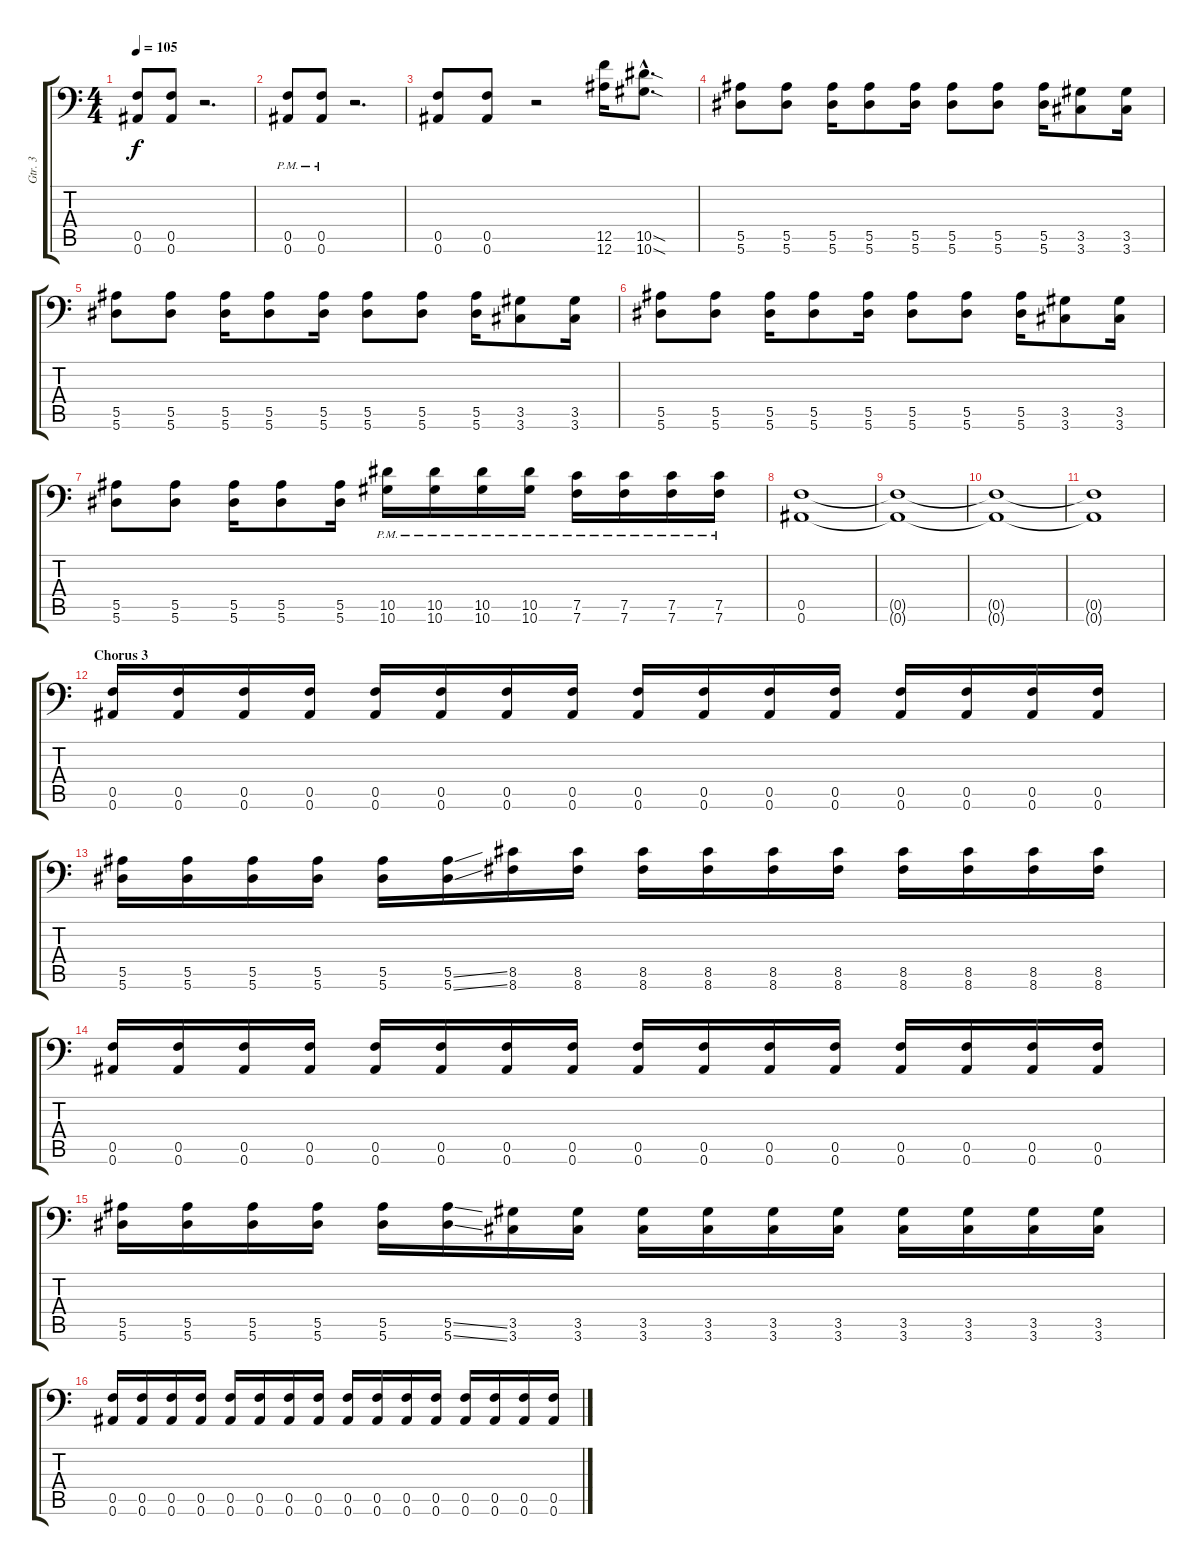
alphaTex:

\track ("Gtr. 3" "Gtr. 3") {instrument distortionguitar}
\staff {score tabs}
\tuning (C4 G3 Eb3 Bb2 F2 Bb1) {hide}
\ts (4 4)
\tempo 105
\clef f4
\ks c
(0.5 0.6).8{dy f} (0.5 0.6).8 r.2{d} |
(0.5{pm} 0.6{pm}).8 (0.5{pm} 0.6{pm}).8 r.2{d} |
(0.5 0.6).8 (0.5 0.6).8 r.2 (12.5 12.6).16 (10.5{sod hac} 10.6{sod hac}).8{d} |
(5.5 5.6).8 (5.5 5.6).8 (5.5 5.6).16 (5.5 5.6).8 (5.5 5.6).16 (5.5 5.6).8 (5.5 5.6).8 (5.5 5.6).16 (3.5 3.6).8 (3.5 3.6).16 |
(5.5 5.6).8 (5.5 5.6).8 (5.5 5.6).16 (5.5 5.6).8 (5.5 5.6).16 (5.5 5.6).8 (5.5 5.6).8 (5.5 5.6).16 (3.5 3.6).8 (3.5 3.6).16 |
(5.5 5.6).8 (5.5 5.6).8 (5.5 5.6).16 (5.5 5.6).8 (5.5 5.6).16 (5.5 5.6).8 (5.5 5.6).8 (5.5 5.6).16 (3.5 3.6).8 (3.5 3.6).16 |
(5.5 5.6).8 (5.5 5.6).8 (5.5 5.6).16 (5.5 5.6).8 (5.5 5.6).16 (10.5{pm} 10.6{pm}).16 (10.5{pm} 10.6{pm}).16 (10.5{pm} 10.6{pm}).16 (10.5{pm} 10.6{pm}).16 (7.5{pm} 7.6{pm}).16 (7.5{pm} 7.6{pm}).16 (7.5{pm} 7.6{pm}).16 (7.5{pm} 7.6{pm}).16 |
(0.5 0.6).1 |
(0.5{t} 0.6{t}).1 |
(0.5{t} 0.6{t}).1 |
(0.5{t} 0.6{t}).1 |
\section ("" "Chorus 3")
(0.5 0.6).16 (0.5 0.6).16 (0.5 0.6).16 (0.5 0.6).16 (0.5 0.6).16 (0.5 0.6).16 (0.5 0.6).16 (0.5 0.6).16 (0.5 0.6).16 (0.5 0.6).16 (0.5 0.6).16 (0.5 0.6).16 (0.5 0.6).16 (0.5 0.6).16 (0.5 0.6).16 (0.5 0.6).16 |
(5.5 5.6).16 (5.5 5.6).16 (5.5 5.6).16 (5.5 5.6).16 (5.5 5.6).16 (5.5{ss} 5.6{ss}).16 (8.5 8.6).16 (8.5 8.6).16 (8.5 8.6).16 (8.5 8.6).16 (8.5 8.6).16 (8.5 8.6).16 (8.5 8.6).16 (8.5 8.6).16 (8.5 8.6).16 (8.5 8.6).16 |
(0.5 0.6).16 (0.5 0.6).16 (0.5 0.6).16 (0.5 0.6).16 (0.5 0.6).16 (0.5 0.6).16 (0.5 0.6).16 (0.5 0.6).16 (0.5 0.6).16 (0.5 0.6).16 (0.5 0.6).16 (0.5 0.6).16 (0.5 0.6).16 (0.5 0.6).16 (0.5 0.6).16 (0.5 0.6).16 |
(5.5 5.6).16 (5.5 5.6).16 (5.5 5.6).16 (5.5 5.6).16 (5.5 5.6).16 (5.5{ss} 5.6{ss}).16 (3.5 3.6).16 (3.5 3.6).16 (3.5 3.6).16 (3.5 3.6).16 (3.5 3.6).16 (3.5 3.6).16 (3.5 3.6).16 (3.5 3.6).16 (3.5 3.6).16 (3.5 3.6).16 |
(0.5 0.6).16 (0.5 0.6).16 (0.5 0.6).16 (0.5 0.6).16 (0.5 0.6).16 (0.5 0.6).16 (0.5 0.6).16 (0.5 0.6).16 (0.5 0.6).16 (0.5 0.6).16 (0.5 0.6).16 (0.5 0.6).16 (0.5 0.6).16 (0.5 0.6).16 (0.5 0.6).16 (0.5 0.6).16
